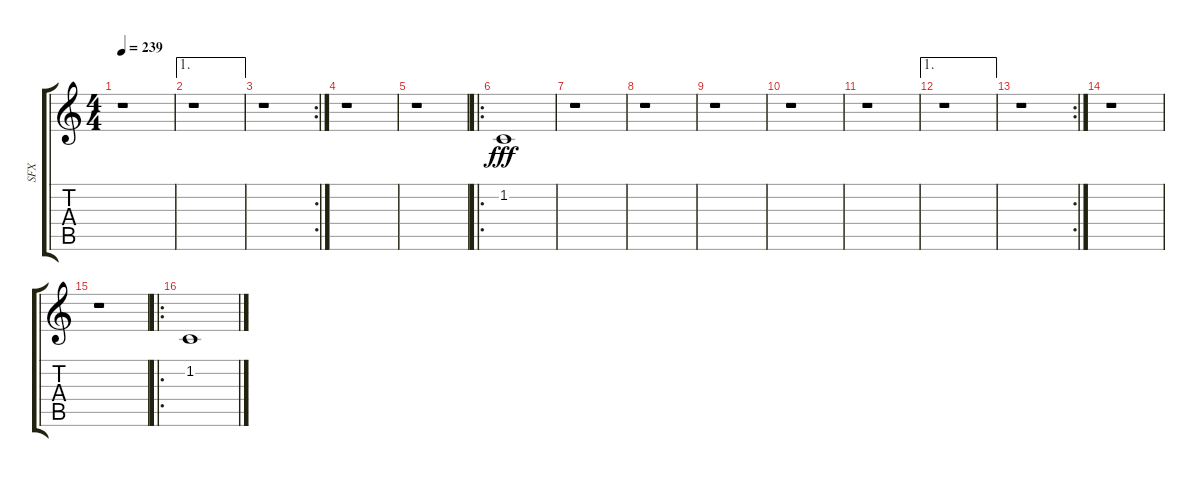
\track ("SFX" "SFX") {instrument reversecymbal}
\staff {score tabs}
\tuning (E4 B3 G3 D3 A2 E2) {hide}
\ts (4 4)
\tempo 239
\clef g2
\ks c
r.1{dy fff} |
\ae 1
r.1 |
\rc 2
r.1 |
r.1 |
r.1 |
\ro
1.2.1 |
r.1 |
r.1 |
r.1 |
r.1 |
r.1 |
\ae 1
r.1 |
\rc 2
r.1 |
r.1 |
r.1 |
\ro
1.2.1
